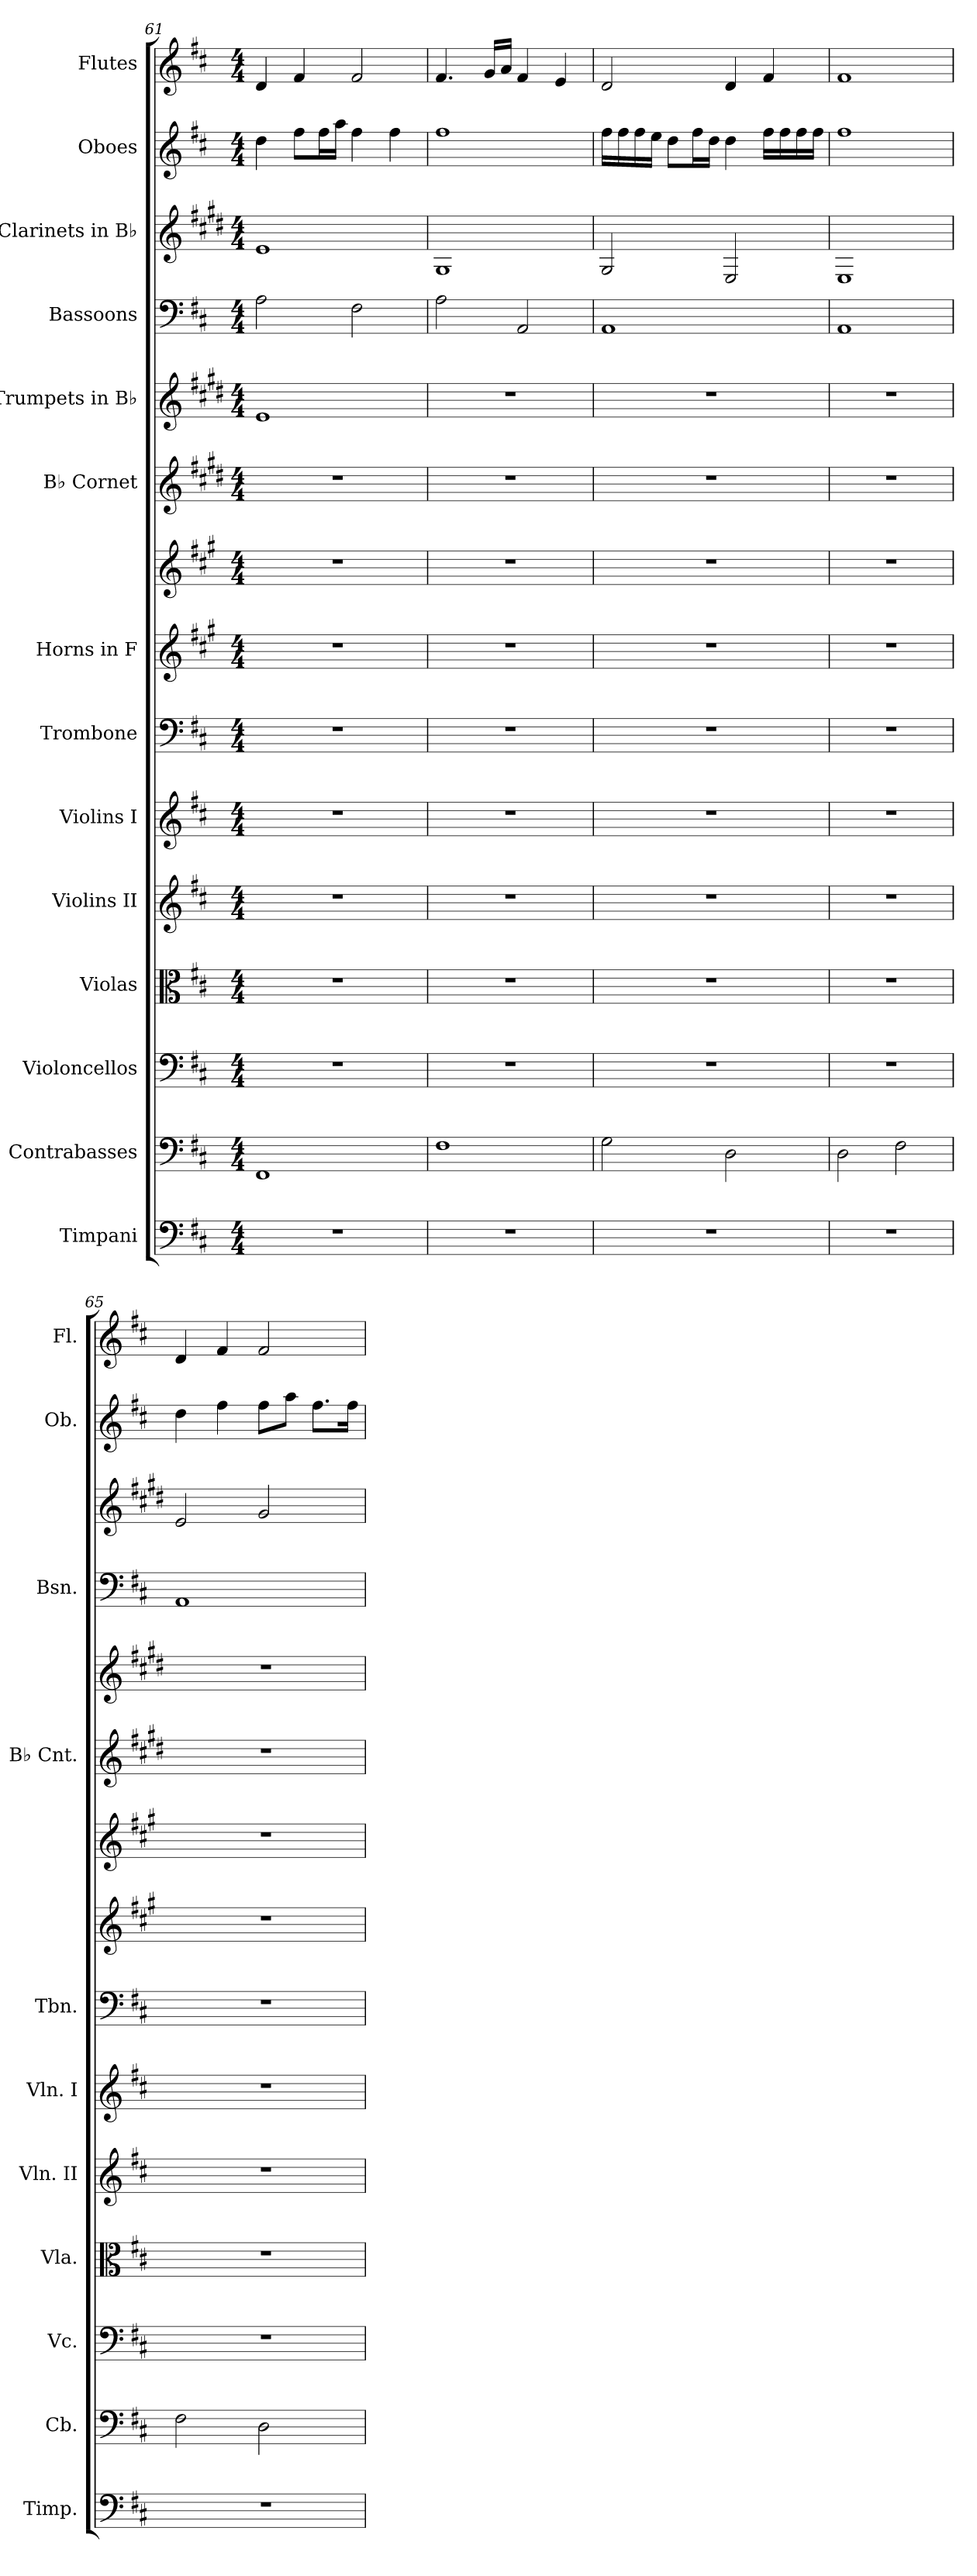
**kern	**kern	**kern	**kern	**kern	**kern	**kern	**kern	**kern	**kern	**kern	**kern	**kern	**kern	**kern
*part14	*part13	*part12	*part11	*part10	*part9	*part8	*part7	*part7	*part6	*part5	*part4	*part3	*part2	*part1
*staff15	*staff14	*staff13	*staff12	*staff11	*staff10	*staff9	*staff8	*staff7	*staff6	*staff5	*staff4	*staff3	*staff2	*staff1
*I"Timpani	*I"Contrabasses	*I"Violoncellos	*I"Violas	*I"Violins II	*I"Violins I	*I"Trombone	*I"Horns in F	*	*I"B♭ Cornet	*I"Trumpets in B♭	*I"Bassoons	*I"Clarinets in B♭	*I"Oboes	*I"Flutes
*I'Timp.	*I'Cb.	*I'Vc.	*I'Vla.	*I'Vln. II	*I'Vln. I	*I'Tbn.	*	*	*I'B♭ Cnt.	*	*I'Bsn.	*	*I'Ob.	*I'Fl.
!!LO:PB:g=z
*clefF4	*clefF4	*clefF4	*clefC3	*clefG2	*clefG2	*clefF4	*clefG2	*clefG2	*clefG2	*clefG2	*clefF4	*clefG2	*clefG2	*clefG2
*	*ITrd7c12	*	*	*	*	*	*ITrd4c7	*ITrd4c7	*ITrd1c2	*ITrd1c2	*	*ITrd1c2	*	*
*k[f#c#]	*k[f#c#]	*k[f#c#]	*k[f#c#]	*k[f#c#]	*k[f#c#]	*k[f#c#]	*k[f#c#]	*k[f#c#]	*k[f#c#]	*k[f#c#]	*k[f#c#]	*k[f#c#]	*k[f#c#]	*k[f#c#]
*M4/4	*M4/4	*M4/4	*M4/4	*M4/4	*M4/4	*M4/4	*M4/4	*M4/4	*M4/4	*M4/4	*M4/4	*M4/4	*M4/4	*M4/4
=61	=61	=61	=61	=61	=61	=61	=61	=61	=61	=61	=61	=61	=61	=61
1r	1FFF#	1r	1r	1r	1r	1r	1r	1r	1r	1d	2A\	1d	4dd\	4d/
.	.	.	.	.	.	.	.	.	.	.	.	.	8ff#\L	4f#/
.	.	.	.	.	.	.	.	.	.	.	.	.	16ff#\L	.
.	.	.	.	.	.	.	.	.	.	.	.	.	16aa\JJ	.
.	.	.	.	.	.	.	.	.	.	.	2F#\	.	4ff#\	2f#/
.	.	.	.	.	.	.	.	.	.	.	.	.	4ff#\	.
=62	=62	=62	=62	=62	=62	=62	=62	=62	=62	=62	=62	=62	=62	=62
1r	1FF#	1r	1r	1r	1r	1r	1r	1r	1r	1r	2A\	1F#	1ff#	4.f#/
.	.	.	.	.	.	.	.	.	.	.	.	.	.	16g/LL
.	.	.	.	.	.	.	.	.	.	.	.	.	.	16a/JJ
.	.	.	.	.	.	.	.	.	.	.	2AA/	.	.	4f#/
.	.	.	.	.	.	.	.	.	.	.	.	.	.	4e/
=63	=63	=63	=63	=63	=63	=63	=63	=63	=63	=63	=63	=63	=63	=63
1r	2GG\	1r	1r	1r	1r	1r	1r	1r	1r	1r	1AA	2F#/	16ff#\LL	2d/
.	.	.	.	.	.	.	.	.	.	.	.	.	16ff#\	.
.	.	.	.	.	.	.	.	.	.	.	.	.	16ff#\	.
.	.	.	.	.	.	.	.	.	.	.	.	.	16ee\JJ	.
.	.	.	.	.	.	.	.	.	.	.	.	.	8dd\L	.
.	.	.	.	.	.	.	.	.	.	.	.	.	16ff#\L	.
.	.	.	.	.	.	.	.	.	.	.	.	.	16dd\JJ	.
.	2DD\	.	.	.	.	.	.	.	.	.	.	2D/	4dd\	4d/
.	.	.	.	.	.	.	.	.	.	.	.	.	16ff#\LL	4f#/
.	.	.	.	.	.	.	.	.	.	.	.	.	16ff#\	.
.	.	.	.	.	.	.	.	.	.	.	.	.	16ff#\	.
.	.	.	.	.	.	.	.	.	.	.	.	.	16ff#\JJ	.
=64	=64	=64	=64	=64	=64	=64	=64	=64	=64	=64	=64	=64	=64	=64
1r	2DD\	1r	1r	1r	1r	1r	1r	1r	1r	1r	1AA	1D	1ff#	1f#
.	2FF#\	.	.	.	.	.	.	.	.	.	.	.	.	.
=65	=65	=65	=65	=65	=65	=65	=65	=65	=65	=65	=65	=65	=65	=65
1r	2FF#\	1r	1r	1r	1r	1r	1r	1r	1r	1r	1AA	2d/	4dd\	4d/
.	.	.	.	.	.	.	.	.	.	.	.	.	4ff#\	4f#/
.	2DD\	.	.	.	.	.	.	.	.	.	.	2f#/	8ff#\L	2f#/
.	.	.	.	.	.	.	.	.	.	.	.	.	8aa\J	.
.	.	.	.	.	.	.	.	.	.	.	.	.	8.ff#\L	.
.	.	.	.	.	.	.	.	.	.	.	.	.	16ff#\Jk	.
=	=	=	=	=	=	=	=	=	=	=	=	=	=	=
*-	*-	*-	*-	*-	*-	*-	*-	*-	*-	*-	*-	*-	*-	*-
